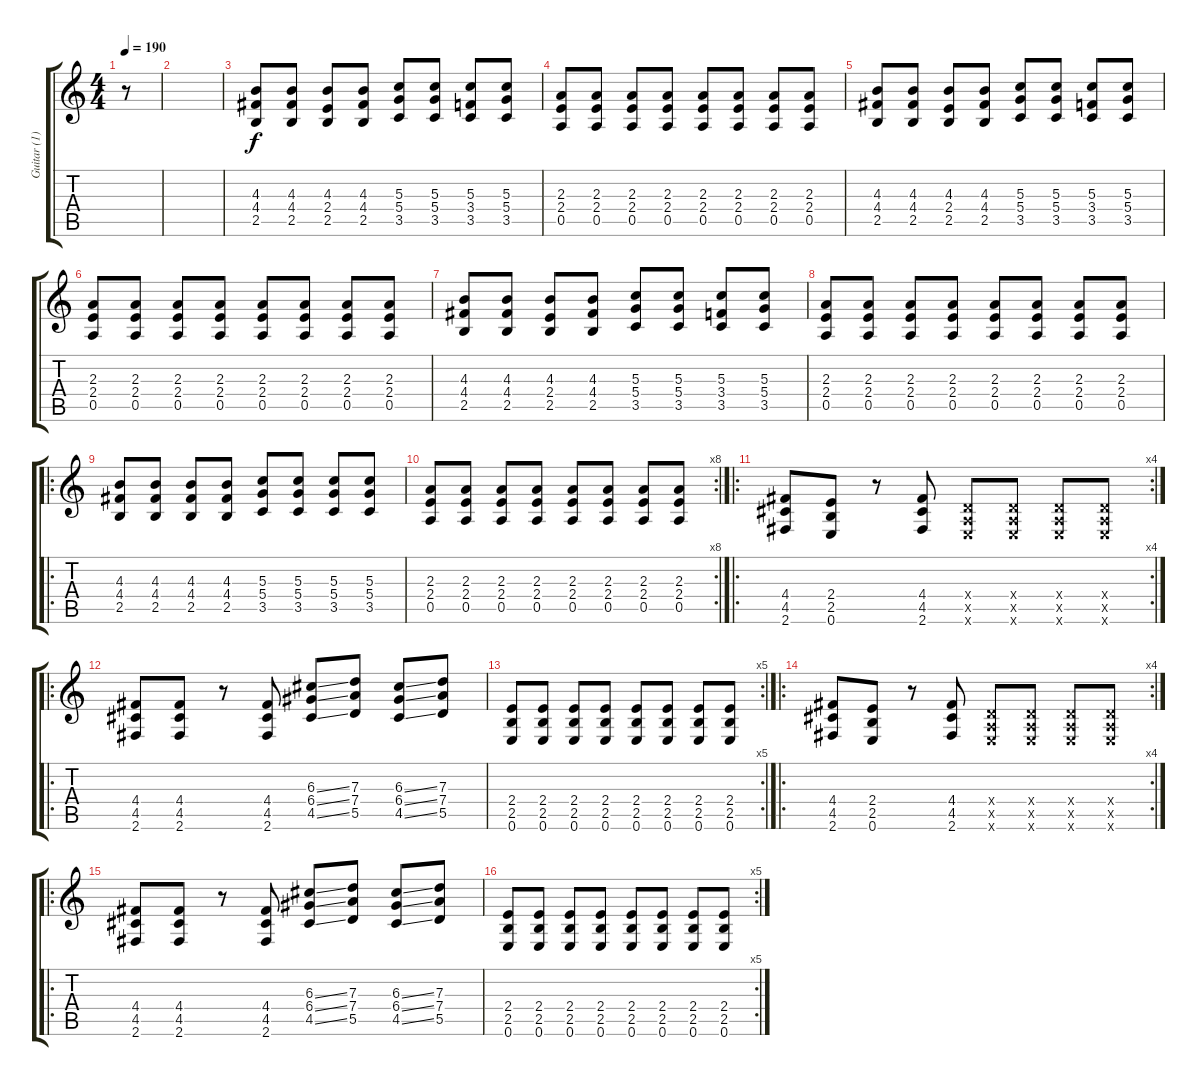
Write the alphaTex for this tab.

\track ("Guitar (1)" "Guitar (1)") {instrument distortionguitar}
\staff {score tabs}
\tuning (E4 B3 G3 D3 A2 E2) {hide}
\ts (4 4)
\tempo 190
\clef g2
\ks c
r.8{dy f instrument distortionguitar} |
|
(4.3 4.4 2.5).8 (4.3 4.4 2.5).8 (4.3 2.4 2.5).8 (4.3 4.4 2.5).8 (5.3 5.4 3.5).8 (5.3 5.4 3.5).8 (5.3 3.4 3.5).8 (5.3 5.4 3.5).8 |
(2.3 2.4 0.5).8 (2.3 2.4 0.5).8 (2.3 2.4 0.5).8 (2.3 2.4 0.5).8 (2.3 2.4 0.5).8 (2.3 2.4 0.5).8 (2.3 2.4 0.5).8 (2.3 2.4 0.5).8 |
(4.3 4.4 2.5).8 (4.3 4.4 2.5).8 (4.3 2.4 2.5).8 (4.3 4.4 2.5).8 (5.3 5.4 3.5).8 (5.3 5.4 3.5).8 (5.3 3.4 3.5).8 (5.3 5.4 3.5).8 |
(2.3 2.4 0.5).8 (2.3 2.4 0.5).8 (2.3 2.4 0.5).8 (2.3 2.4 0.5).8 (2.3 2.4 0.5).8 (2.3 2.4 0.5).8 (2.3 2.4 0.5).8 (2.3 2.4 0.5).8 |
(4.3 4.4 2.5).8 (4.3 4.4 2.5).8 (4.3 2.4 2.5).8 (4.3 4.4 2.5).8 (5.3 5.4 3.5).8 (5.3 5.4 3.5).8 (5.3 3.4 3.5).8 (5.3 5.4 3.5).8 |
(2.3 2.4 0.5).8 (2.3 2.4 0.5).8 (2.3 2.4 0.5).8 (2.3 2.4 0.5).8 (2.3 2.4 0.5).8 (2.3 2.4 0.5).8 (2.3 2.4 0.5).8 (2.3 2.4 0.5).8 |
\ro
(4.3 4.4 2.5).8 (4.3 4.4 2.5).8 (4.3 4.4 2.5).8 (4.3 4.4 2.5).8 (5.3 5.4 3.5).8 (5.3 5.4 3.5).8 (5.3 5.4 3.5).8 (5.3 5.4 3.5).8 |
\rc 8
(2.3 2.4 0.5).8 (2.3 2.4 0.5).8 (2.3 2.4 0.5).8 (2.3 2.4 0.5).8 (2.3 2.4 0.5).8 (2.3 2.4 0.5).8 (2.3 2.4 0.5).8 (2.3 2.4 0.5).8 |
\ro
\rc 4
(4.4 4.5 2.6).8 (2.4 2.5 0.6).8 r.8 (4.4 4.5 2.6).8 (0.4{x} 0.5{x} 0.6{x}).8 (0.4{x} 0.5{x} 0.6{x}).8 (0.4{x} 0.5{x} 0.6{x}).8 (0.4{x} 0.5{x} 0.6{x}).8 |
\ro
(4.4 4.5 2.6).8 (4.4 4.5 2.6).8 r.8 (4.4 4.5 2.6).8 (6.3{ss} 6.4{ss} 4.5{ss}).8 (7.3 7.4 5.5).8 (6.3{ss} 6.4{ss} 4.5{ss}).8 (7.3 7.4 5.5).8 |
\rc 5
(2.4 2.5 0.6).8 (2.4 2.5 0.6).8 (2.4 2.5 0.6).8 (2.4 2.5 0.6).8 (2.4 2.5 0.6).8 (2.4 2.5 0.6).8 (2.4 2.5 0.6).8 (2.4 2.5 0.6).8 |
\ro
\rc 4
(4.4 4.5 2.6).8 (2.4 2.5 0.6).8 r.8 (4.4 4.5 2.6).8 (0.4{x} 0.5{x} 0.6{x}).8 (0.4{x} 0.5{x} 0.6{x}).8 (0.4{x} 0.5{x} 0.6{x}).8 (0.4{x} 0.5{x} 0.6{x}).8 |
\ro
(4.4 4.5 2.6).8 (4.4 4.5 2.6).8 r.8 (4.4 4.5 2.6).8 (6.3{ss} 6.4{ss} 4.5{ss}).8 (7.3 7.4 5.5).8 (6.3{ss} 6.4{ss} 4.5{ss}).8 (7.3 7.4 5.5).8 |
\rc 5
(2.4 2.5 0.6).8 (2.4 2.5 0.6).8 (2.4 2.5 0.6).8 (2.4 2.5 0.6).8 (2.4 2.5 0.6).8 (2.4 2.5 0.6).8 (2.4 2.5 0.6).8 (2.4 2.5 0.6).8
